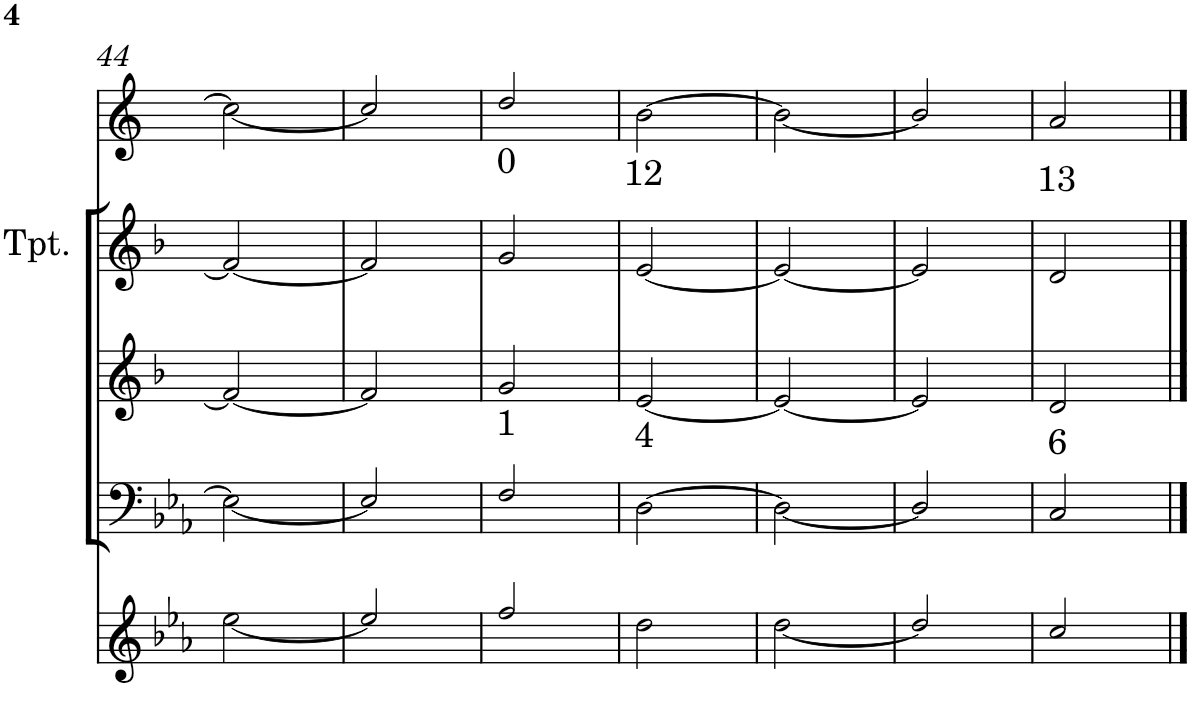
**kern	**kern	**kern	**kern	**kern
*part5	*part4	*part3	*part2	*part1
*staff5	*staff4	*staff3	*staff2	*staff1
*I"C ClavG	*I"C ClavF	*I"Bb	*I"Bb - Pirata	*I"Eb
!!LO:PB:g=z
*clefG2	*clefF4	*clefG2	*clefG2	*clefG2
*	*	*Trd1c2	*Trd1c2	*Trd5c9
*k[b-e-a-]	*k[b-e-a-]	*k[b-]	*k[b-]	*k[]
*M2/4	*M2/4	*M2/4	*M2/4	*M2/4
=44	=44	=44	=44	=44
[<2ee-\	2E-\_	2f/_	2f/_	2cc\_
=45	=45	=45	=45	=45
2ee-/]	2E-/]	2f/]	2f/]	2cc/]
=46	=46	=46	=46	=46
2ff/	2F/	2g/	2g/	2dd/
=47	=47	=47	=47	=47
2dd\	[2D\	[2e/	[2e/	[2b\
=48	=48	=48	=48	=48
[<2dd\	2D\_	2e/_	2e/_	2b\_
=49	=49	=49	=49	=49
2dd/]	2D/]	2e/]	2e/]	2b/]
=50	=50	=50	=50	=50
2cc/	2C/	2d/	2d/	2a/
==	==	==	==	==
*-	*-	*-	*-	*-
